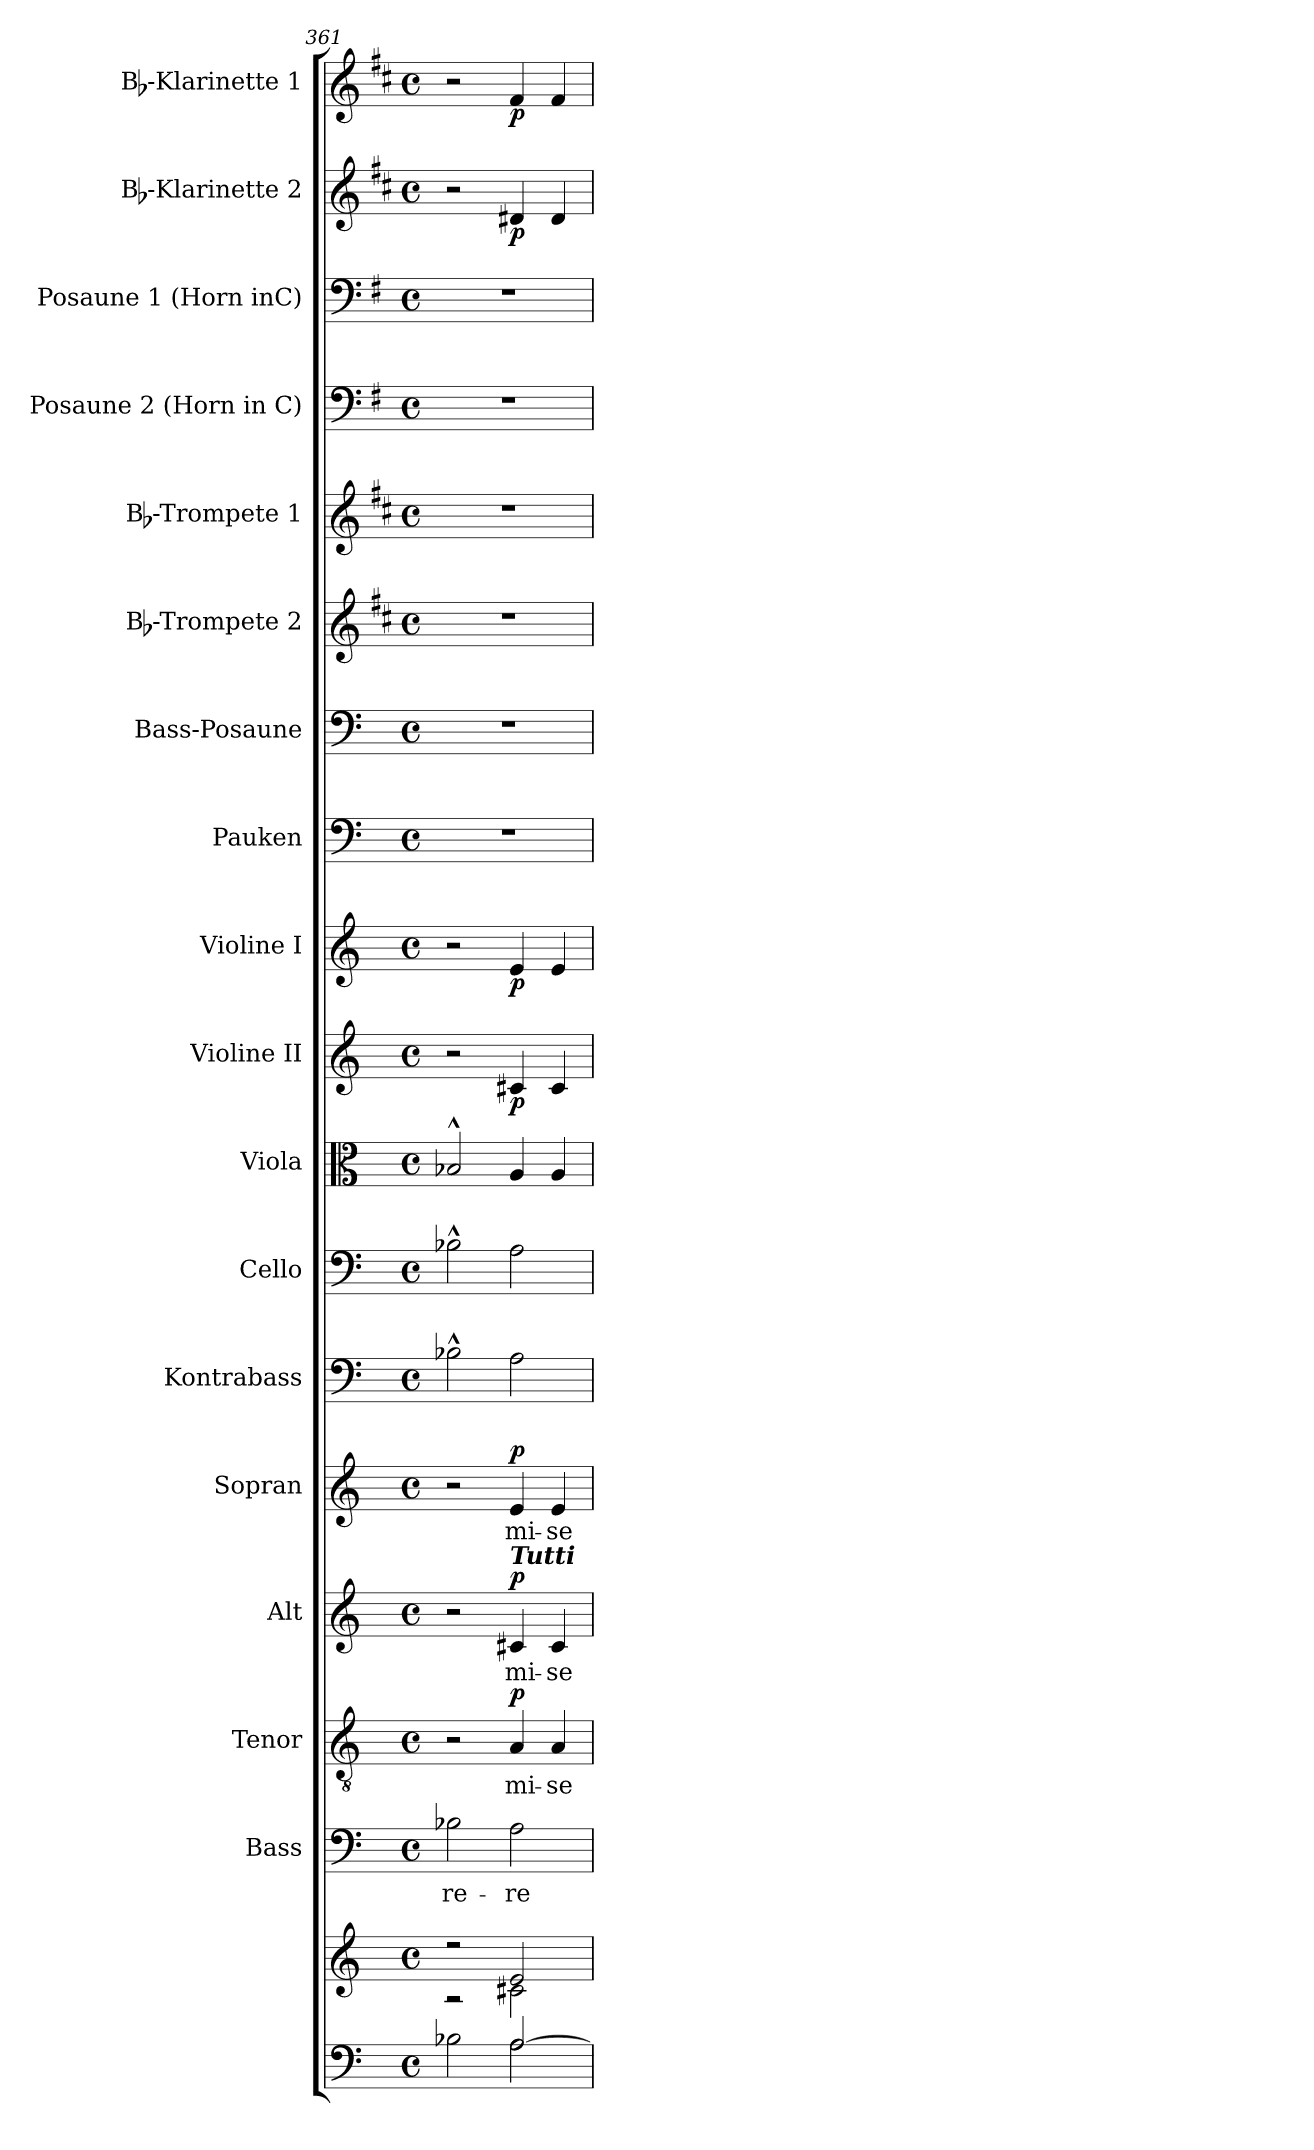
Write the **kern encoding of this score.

**kern	**kern	**kern	**text	**kern	**text	**dynam	**kern	**text	**dynam	**kern	**text	**dynam	**kern	**kern	**kern	**kern	**dynam	**kern	**dynam	**kern	**kern	**kern	**kern	**kern	**kern	**kern	**dynam	**kern	**dynam
*part18	*part18	*part17	*part17	*part16	*part16	*part16	*part15	*part15	*part15	*part14	*part14	*part14	*part13	*part12	*part11	*part10	*part10	*part9	*part9	*part8	*part7	*part6	*part5	*part4	*part3	*part2	*part2	*part1	*part1
*staff19	*staff18	*staff17	*staff17	*staff16	*staff16	*staff16	*staff15	*staff15	*staff15	*staff14	*staff14	*staff14	*staff13	*staff12	*staff11	*staff10	*staff10	*staff9	*staff9	*staff8	*staff7	*staff6	*staff5	*staff4	*staff3	*staff2	*staff2	*staff1	*staff1
*	*	*I"Bass	*	*I"Tenor	*	*	*I"Alt	*	*	*I"Sopran	*	*	*I"Kontrabass	*I"Cello	*I"Viola	*I"Violine II	*	*I"Violine I	*	*I"Pauken	*I"Bass-Posaune	*I"Bb-Trompete 2	*I"Bb-Trompete 1	*I"Posaune 2 (Horn in C)	*I"Posaune 1 (Horn inC)	*I"Bb-Klarinette 2	*	*I"Bb-Klarinette 1	*
*	*	*I'B.	*	*I'T.	*	*	*I'A.	*	*	*I'S.	*	*	*I'Kb.	*	*I'Vla.	*I'Vl. II	*	*I'Vl. I	*	*I'Pk.	*I'B-Pos.	*I'Bb Trp. 2	*I'Bb Trp. 1	*I'Pos. 2	*I'Pos. 1	*I'Bb Kl. 2	*	*I'Bb Kl. 1	*
!!LO:PB:g=z
*clefF4	*clefG2	*clefF4	*	*clefGv2	*	*	*clefG2	*	*	*clefG2	*	*	*clefF4	*clefF4	*clefC3	*clefG2	*	*clefG2	*	*clefF4	*clefF4	*clefG2	*clefG2	*clefF4	*clefF4	*clefG2	*	*clefG2	*
*	*	*	*	*	*	*	*	*	*	*	*	*	*ITrd7c12	*	*	*	*	*	*	*	*	*ITrd1c2	*ITrd1c2	*ITrd4c7	*ITrd4c7	*ITrd1c2	*	*ITrd1c2	*
*k[]	*k[]	*k[]	*	*k[]	*	*	*k[]	*	*	*k[]	*	*	*k[]	*k[]	*k[]	*k[]	*	*k[]	*	*k[]	*k[]	*k[]	*k[]	*k[]	*k[]	*k[]	*	*k[]	*
*C:	*C:	*C:	*	*C:	*	*	*C:	*	*	*C:	*	*	*C:	*C:	*C:	*C:	*	*C:	*	*C:	*C:	*C:	*C:	*C:	*C:	*C:	*	*C:	*
*M4/4	*M4/4	*M4/4	*	*M4/4	*	*	*M4/4	*	*	*M4/4	*	*	*M4/4	*M4/4	*M4/4	*M4/4	*	*M4/4	*	*M4/4	*M4/4	*M4/4	*M4/4	*M4/4	*M4/4	*M4/4	*	*M4/4	*
*met(c)	*met(c)	*met(c)	*	*met(c)	*	*	*met(c)	*	*	*met(c)	*	*	*met(c)	*met(c)	*met(c)	*met(c)	*	*met(c)	*	*met(c)	*met(c)	*met(c)	*met(c)	*met(c)	*met(c)	*met(c)	*	*met(c)	*
=361	=361	=361	=361	=361	=361	=361	=361	=361	=361	=361	=361	=361	=361	=361	=361	=361	=361	=361	=361	=361	=361	=361	=361	=361	=361	=361	=361	=361	=361
*^	*^	*	*	*	*	*	*	*	*	*	*	*	*	*	*	*	*	*	*	*	*	*	*	*	*	*	*	*	*
!	!	!	!	!	!LO:LY:b	!	!	!	!	!	!	!	!	!	!	!	!	!	!	!	!	!	!	!	!	!	!	!	!	!	!
2ryy	2B-X\	2r	2r	2B-X\	-re-	2r	.	.	2r	.	.	2r	.	.	2BB-X^^>\	2B-X^^>\	2B-X^^>/	2r	.	2r	.	1r	1r	1r	1r	1r	1r	2r	.	2r	.
!	!	!	!	!	!	!	!	!	!LO:TX:a:Bi:t=Tutti	!	!	!	!	!	!	!	!	!	!	!	!	!	!	!	!	!	!	!	!	!	!
!	!	!	!	!	!LO:LY:b	!	!LO:LY:b	!LO:DY:a	!	!LO:LY:b	!LO:DY:a	!	!LO:LY:b	!LO:DY:a	!	!	!	!	!LO:DY:b	!	!LO:DY:b	!	!	!	!	!	!	!	!LO:DY:b	!	!LO:DY:b
[>2A/	2A\	2e/	2c#X\	2A\	-re	4A/	mi-	p	4c#X/	mi-	p	4e/	mi-	p	2AA\	2A\	4A/	4c#X/	p	4e/	p	.	.	.	.	.	.	4c#X/	p	4e/	p
!	!	!	!	!	!	!	!LO:LY:b	!	!	!LO:LY:b	!	!	!LO:LY:b	!	!	!	!	!	!	!	!	!	!	!	!	!	!	!	!	!	!
.	.	.	.	.	.	4A/	-se-	.	4c#/	-se-	.	4e/	-se-	.	.	.	4A/	4c#/	.	4e/	.	.	.	.	.	.	.	4c#/	.	4e/	.
*v	*v	*	*	*	*	*	*	*	*	*	*	*	*	*	*	*	*	*	*	*	*	*	*	*	*	*	*	*	*	*	*
*	*v	*v	*	*	*	*	*	*	*	*	*	*	*	*	*	*	*	*	*	*	*	*	*	*	*	*	*	*	*	*
=	=	=	=	=	=	=	=	=	=	=	=	=	=	=	=	=	=	=	=	=	=	=	=	=	=	=	=	=	=
*-	*-	*-	*-	*-	*-	*-	*-	*-	*-	*-	*-	*-	*-	*-	*-	*-	*-	*-	*-	*-	*-	*-	*-	*-	*-	*-	*-	*-	*-
